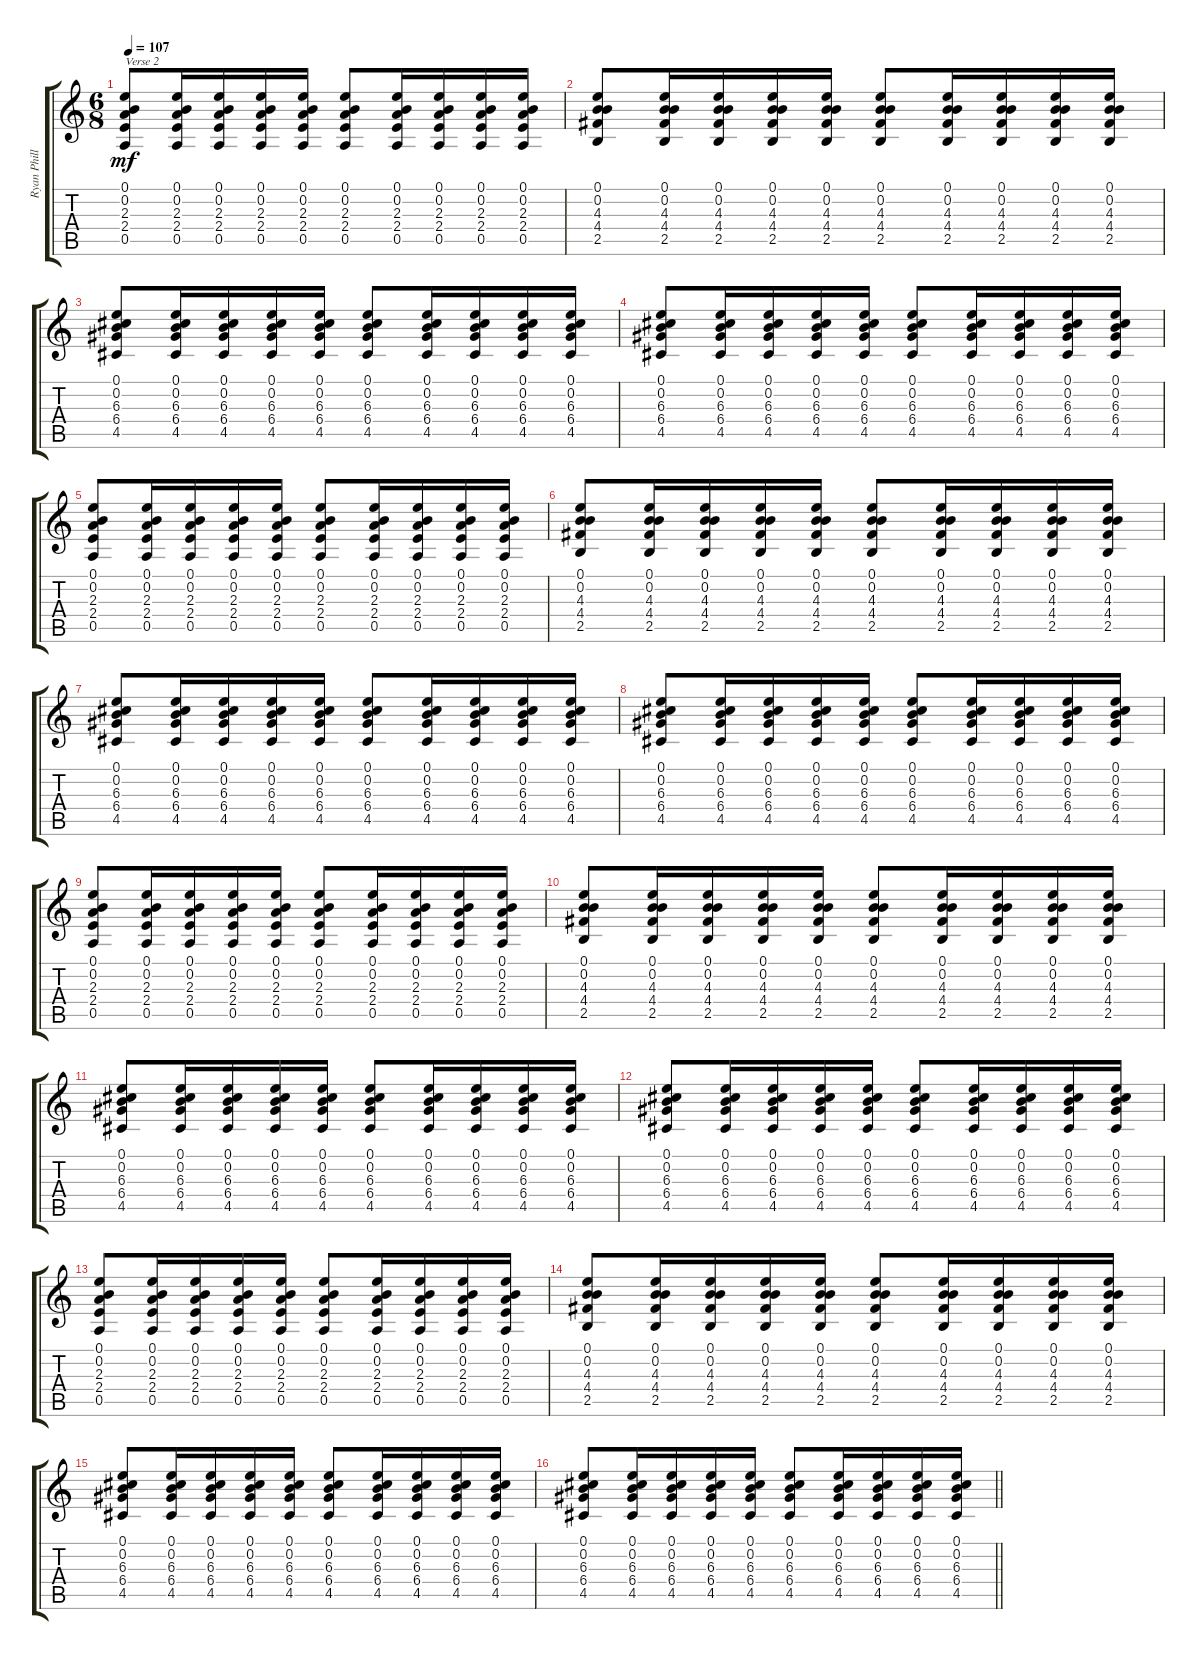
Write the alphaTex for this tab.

\track ("Ryan Phillips | Lead" "Ryan Phill") {instrument acousticguitarsteel}
\staff {score tabs}
\tuning (E4 B3 G3 D3 A2 E2) {hide}
\ts (6 8)
\tempo 107
\clef g2
\ks c
(0.1 0.2 2.3 2.4 0.5).8{txt "Verse 2" dy mf} (0.1 0.2 2.3 2.4 0.5).16 (0.1 0.2 2.3 2.4 0.5).16 (0.1 0.2 2.3 2.4 0.5).16 (0.1 0.2 2.3 2.4 0.5).16 (0.1 0.2 2.3 2.4 0.5).8 (0.1 0.2 2.3 2.4 0.5).16 (0.1 0.2 2.3 2.4 0.5).16 (0.1 0.2 2.3 2.4 0.5).16 (0.1 0.2 2.3 2.4 0.5).16 |
(0.1 0.2 4.3 4.4 2.5).8 (0.1 0.2 4.3 4.4 2.5).16 (0.1 0.2 4.3 4.4 2.5).16 (0.1 0.2 4.3 4.4 2.5).16 (0.1 0.2 4.3 4.4 2.5).16 (0.1 0.2 4.3 4.4 2.5).8 (0.1 0.2 4.3 4.4 2.5).16 (0.1 0.2 4.3 4.4 2.5).16 (0.1 0.2 4.3 4.4 2.5).16 (0.1 0.2 4.3 4.4 2.5).16 |
(0.1 0.2 6.3 6.4 4.5).8 (0.1 0.2 6.3 6.4 4.5).16 (0.1 0.2 6.3 6.4 4.5).16 (0.1 0.2 6.3 6.4 4.5).16 (0.1 0.2 6.3 6.4 4.5).16 (0.1 0.2 6.3 6.4 4.5).8 (0.1 0.2 6.3 6.4 4.5).16 (0.1 0.2 6.3 6.4 4.5).16 (0.1 0.2 6.3 6.4 4.5).16 (0.1 0.2 6.3 6.4 4.5).16 |
(0.1 0.2 6.3 6.4 4.5).8 (0.1 0.2 6.3 6.4 4.5).16 (0.1 0.2 6.3 6.4 4.5).16 (0.1 0.2 6.3 6.4 4.5).16 (0.1 0.2 6.3 6.4 4.5).16 (0.1 0.2 6.3 6.4 4.5).8 (0.1 0.2 6.3 6.4 4.5).16 (0.1 0.2 6.3 6.4 4.5).16 (0.1 0.2 6.3 6.4 4.5).16 (0.1 0.2 6.3 6.4 4.5).16 |
(0.1 0.2 2.3 2.4 0.5).8 (0.1 0.2 2.3 2.4 0.5).16 (0.1 0.2 2.3 2.4 0.5).16 (0.1 0.2 2.3 2.4 0.5).16 (0.1 0.2 2.3 2.4 0.5).16 (0.1 0.2 2.3 2.4 0.5).8 (0.1 0.2 2.3 2.4 0.5).16 (0.1 0.2 2.3 2.4 0.5).16 (0.1 0.2 2.3 2.4 0.5).16 (0.1 0.2 2.3 2.4 0.5).16 |
(0.1 0.2 4.3 4.4 2.5).8 (0.1 0.2 4.3 4.4 2.5).16 (0.1 0.2 4.3 4.4 2.5).16 (0.1 0.2 4.3 4.4 2.5).16 (0.1 0.2 4.3 4.4 2.5).16 (0.1 0.2 4.3 4.4 2.5).8 (0.1 0.2 4.3 4.4 2.5).16 (0.1 0.2 4.3 4.4 2.5).16 (0.1 0.2 4.3 4.4 2.5).16 (0.1 0.2 4.3 4.4 2.5).16 |
(0.1 0.2 6.3 6.4 4.5).8 (0.1 0.2 6.3 6.4 4.5).16 (0.1 0.2 6.3 6.4 4.5).16 (0.1 0.2 6.3 6.4 4.5).16 (0.1 0.2 6.3 6.4 4.5).16 (0.1 0.2 6.3 6.4 4.5).8 (0.1 0.2 6.3 6.4 4.5).16 (0.1 0.2 6.3 6.4 4.5).16 (0.1 0.2 6.3 6.4 4.5).16 (0.1 0.2 6.3 6.4 4.5).16 |
(0.1 0.2 6.3 6.4 4.5).8 (0.1 0.2 6.3 6.4 4.5).16 (0.1 0.2 6.3 6.4 4.5).16 (0.1 0.2 6.3 6.4 4.5).16 (0.1 0.2 6.3 6.4 4.5).16 (0.1 0.2 6.3 6.4 4.5).8 (0.1 0.2 6.3 6.4 4.5).16 (0.1 0.2 6.3 6.4 4.5).16 (0.1 0.2 6.3 6.4 4.5).16 (0.1 0.2 6.3 6.4 4.5).16 |
(0.1 0.2 2.3 2.4 0.5).8 (0.1 0.2 2.3 2.4 0.5).16 (0.1 0.2 2.3 2.4 0.5).16 (0.1 0.2 2.3 2.4 0.5).16 (0.1 0.2 2.3 2.4 0.5).16 (0.1 0.2 2.3 2.4 0.5).8 (0.1 0.2 2.3 2.4 0.5).16 (0.1 0.2 2.3 2.4 0.5).16 (0.1 0.2 2.3 2.4 0.5).16 (0.1 0.2 2.3 2.4 0.5).16 |
(0.1 0.2 4.3 4.4 2.5).8 (0.1 0.2 4.3 4.4 2.5).16 (0.1 0.2 4.3 4.4 2.5).16 (0.1 0.2 4.3 4.4 2.5).16 (0.1 0.2 4.3 4.4 2.5).16 (0.1 0.2 4.3 4.4 2.5).8 (0.1 0.2 4.3 4.4 2.5).16 (0.1 0.2 4.3 4.4 2.5).16 (0.1 0.2 4.3 4.4 2.5).16 (0.1 0.2 4.3 4.4 2.5).16 |
(0.1 0.2 6.3 6.4 4.5).8 (0.1 0.2 6.3 6.4 4.5).16 (0.1 0.2 6.3 6.4 4.5).16 (0.1 0.2 6.3 6.4 4.5).16 (0.1 0.2 6.3 6.4 4.5).16 (0.1 0.2 6.3 6.4 4.5).8 (0.1 0.2 6.3 6.4 4.5).16 (0.1 0.2 6.3 6.4 4.5).16 (0.1 0.2 6.3 6.4 4.5).16 (0.1 0.2 6.3 6.4 4.5).16 |
(0.1 0.2 6.3 6.4 4.5).8 (0.1 0.2 6.3 6.4 4.5).16 (0.1 0.2 6.3 6.4 4.5).16 (0.1 0.2 6.3 6.4 4.5).16 (0.1 0.2 6.3 6.4 4.5).16 (0.1 0.2 6.3 6.4 4.5).8 (0.1 0.2 6.3 6.4 4.5).16 (0.1 0.2 6.3 6.4 4.5).16 (0.1 0.2 6.3 6.4 4.5).16 (0.1 0.2 6.3 6.4 4.5).16 |
(0.1 0.2 2.3 2.4 0.5).8 (0.1 0.2 2.3 2.4 0.5).16 (0.1 0.2 2.3 2.4 0.5).16 (0.1 0.2 2.3 2.4 0.5).16 (0.1 0.2 2.3 2.4 0.5).16 (0.1 0.2 2.3 2.4 0.5).8 (0.1 0.2 2.3 2.4 0.5).16 (0.1 0.2 2.3 2.4 0.5).16 (0.1 0.2 2.3 2.4 0.5).16 (0.1 0.2 2.3 2.4 0.5).16 |
(0.1 0.2 4.3 4.4 2.5).8 (0.1 0.2 4.3 4.4 2.5).16 (0.1 0.2 4.3 4.4 2.5).16 (0.1 0.2 4.3 4.4 2.5).16 (0.1 0.2 4.3 4.4 2.5).16 (0.1 0.2 4.3 4.4 2.5).8 (0.1 0.2 4.3 4.4 2.5).16 (0.1 0.2 4.3 4.4 2.5).16 (0.1 0.2 4.3 4.4 2.5).16 (0.1 0.2 4.3 4.4 2.5).16 |
(0.1 0.2 6.3 6.4 4.5).8 (0.1 0.2 6.3 6.4 4.5).16 (0.1 0.2 6.3 6.4 4.5).16 (0.1 0.2 6.3 6.4 4.5).16 (0.1 0.2 6.3 6.4 4.5).16 (0.1 0.2 6.3 6.4 4.5).8 (0.1 0.2 6.3 6.4 4.5).16 (0.1 0.2 6.3 6.4 4.5).16 (0.1 0.2 6.3 6.4 4.5).16 (0.1 0.2 6.3 6.4 4.5).16 |
\barLineRight lightlight
(0.1 0.2 6.3 6.4 4.5).8 (0.1 0.2 6.3 6.4 4.5).16 (0.1 0.2 6.3 6.4 4.5).16 (0.1 0.2 6.3 6.4 4.5).16 (0.1 0.2 6.3 6.4 4.5).16 (0.1 0.2 6.3 6.4 4.5).8 (0.1 0.2 6.3 6.4 4.5).16 (0.1 0.2 6.3 6.4 4.5).16 (0.1 0.2 6.3 6.4 4.5).16 (0.1 0.2 6.3 6.4 4.5).16
